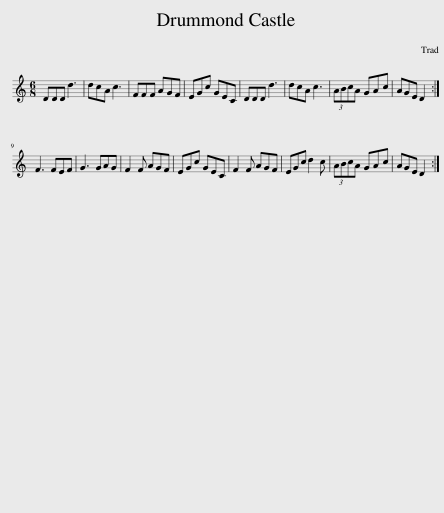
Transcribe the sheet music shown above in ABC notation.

X:1
L:1/8
M:6/8
I:linebreak $
K:C
V:1 treble
V:1
 DDD d3 | dcA c3 | FFF AGF | EGc GEC | DDD d3 | %5
 dcA c3 | (3ABcA GAc | AGE D2 :|$ F3 FEF | G3 GAG | %10
 F2 F AGF | EGc GEC | F2 F AGF | EGc d2 c | (3ABcA GAc | %15
 AGE D2 :| %16
